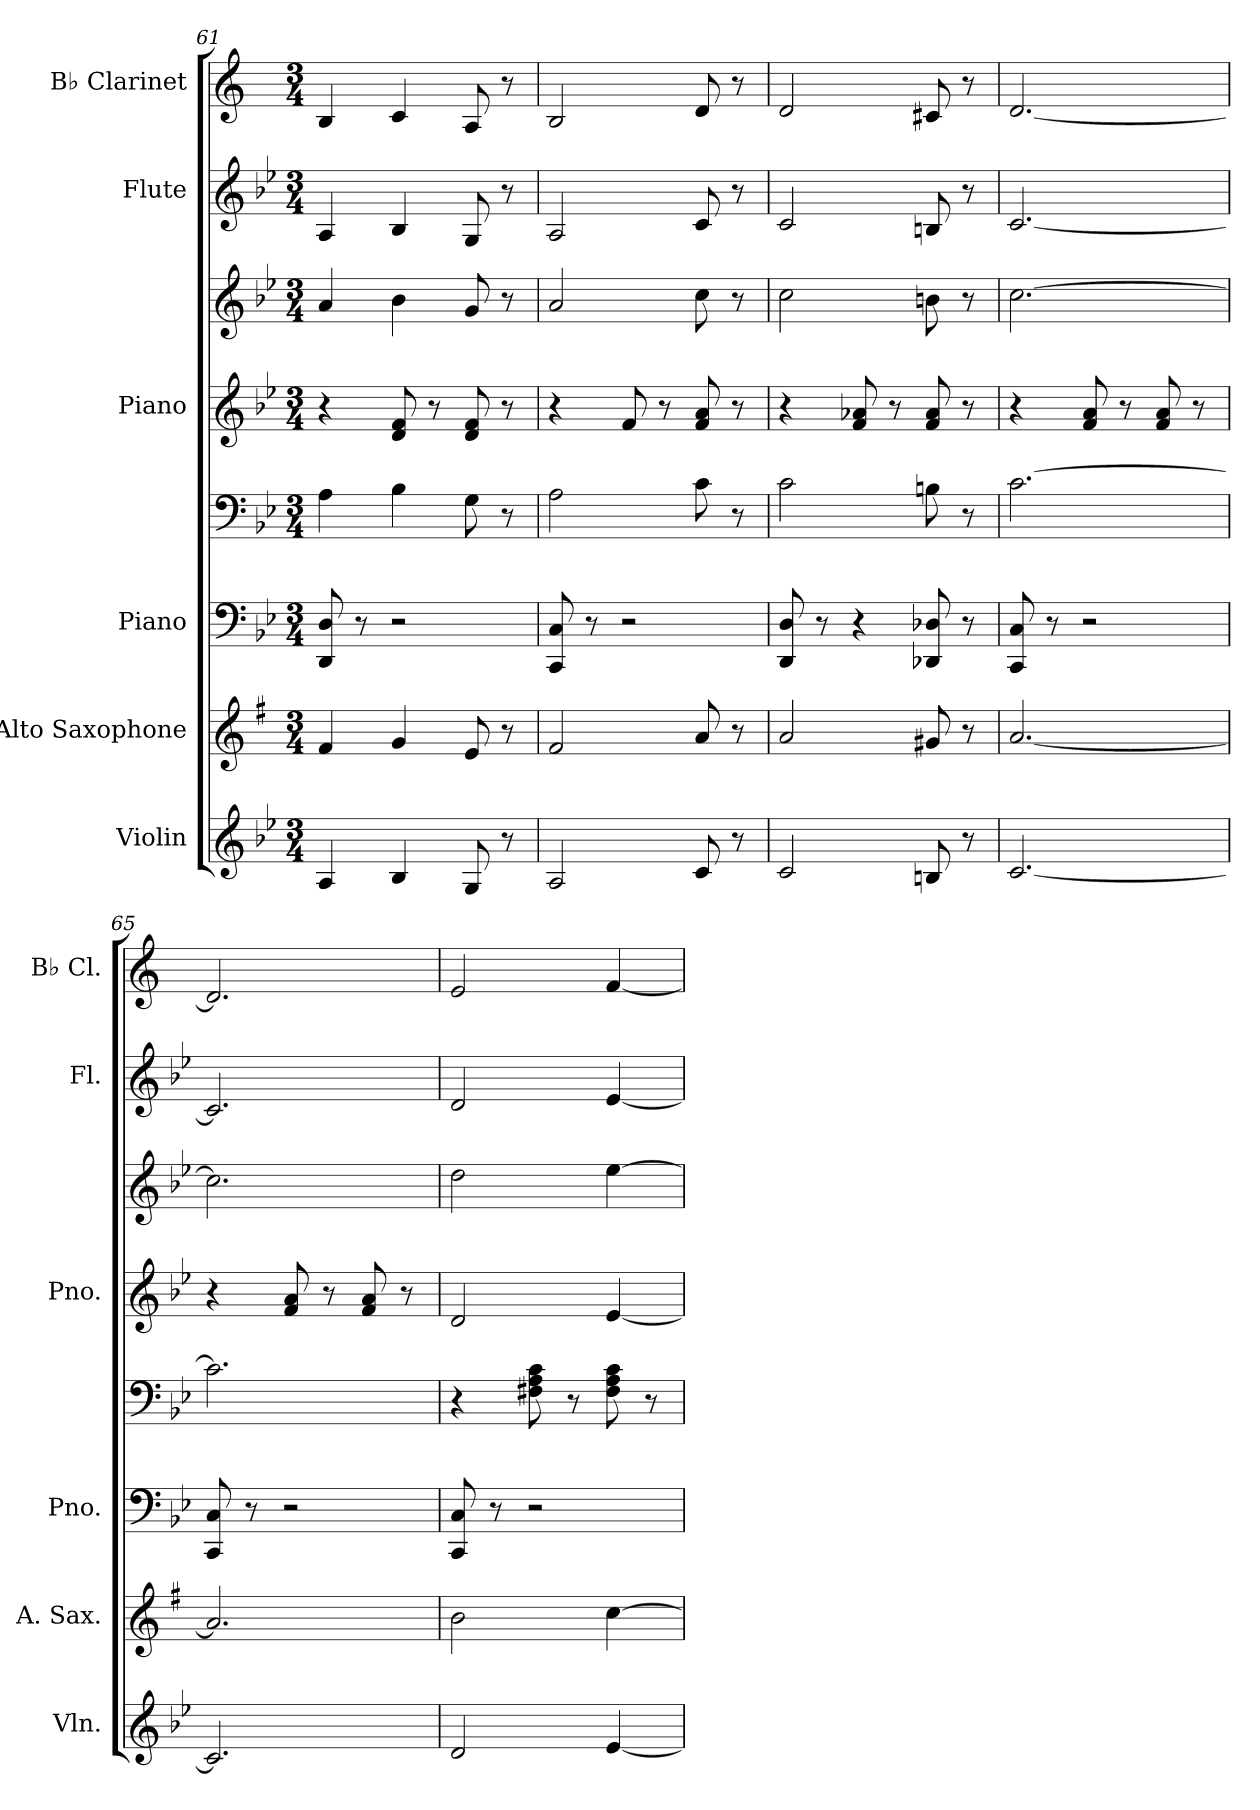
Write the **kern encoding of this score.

**kern	**kern	**kern	**kern	**kern	**kern	**kern	**kern
*part6	*part5	*part4	*part4	*part3	*part3	*part2	*part1
*staff8	*staff7	*staff6	*staff5	*staff4	*staff3	*staff2	*staff1
*I"Violin	*I"Alto Saxophone	*I"Piano	*	*I"Piano	*	*I"Flute	*I"B♭ Clarinet
*I'Vln.	*I'A. Sax.	*I'Pno.	*	*I'Pno.	*	*I'Fl.	*I'B♭ Cl.
*clefG2	*clefG2	*clefF4	*clefF4	*clefG2	*clefG2	*clefG2	*clefG2
*	*ITrd5c9	*	*	*	*	*	*ITrd1c2
*k[b-e-]	*k[b-e-]	*k[b-e-]	*k[b-e-]	*k[b-e-]	*k[b-e-]	*k[b-e-]	*k[b-e-]
*M3/4	*M3/4	*M3/4	*M3/4	*M3/4	*M3/4	*M3/4	*M3/4
=61	=61	=61	=61	=61	=61	=61	=61
4A/	4A/	8DD/ 8D/	4A\	4r	4a/	4A/	4A/
.	.	8r	.	.	.	.	.
4B-/	4B-/	2r	4B-\	8d/ 8f/	4b-\	4B-/	4B-/
.	.	.	.	8r	.	.	.
8G/	8G/	.	8G\	8d/ 8f/	8g/	8G/	8G/
8r	8r	.	8r	8r	8r	8r	8r
=62	=62	=62	=62	=62	=62	=62	=62
2A/	2A/	8CC/ 8C/	2A\	4r	2a/	2A/	2A/
.	.	8r	.	.	.	.	.
.	.	2r	.	8f/	.	.	.
.	.	.	.	8r	.	.	.
8c/	8c/	.	8c\	8f/ 8a/	8cc\	8c/	8c/
8r	8r	.	8r	8r	8r	8r	8r
=63	=63	=63	=63	=63	=63	=63	=63
2c/	2c/	8DD/ 8D/	2c\	4r	2cc\	2c/	2c/
.	.	8r	.	.	.	.	.
.	.	4r	.	8f/ 8a-X/	.	.	.
.	.	.	.	8r	.	.	.
8Bn/	8Bn/	8DD-X/ 8D-X/	8Bn\	8f/ 8a-/	8bn\	8Bn/	8Bn/
8r	8r	8r	8r	8r	8r	8r	8r
=64	=64	=64	=64	=64	=64	=64	=64
[2.c/	[2.c/	8CC/ 8C/	[2.c\	4r	[2.cc\	[2.c/	[2.c/
.	.	8r	.	.	.	.	.
.	.	2r	.	8f/ 8a/	.	.	.
.	.	.	.	8r	.	.	.
.	.	.	.	8f/ 8a/	.	.	.
.	.	.	.	8r	.	.	.
=65	=65	=65	=65	=65	=65	=65	=65
2.c/]	2.c/]	8CC/ 8C/	2.c\]	4r	2.cc\]	2.c/]	2.c/]
.	.	8r	.	.	.	.	.
.	.	2r	.	8f/ 8a/	.	.	.
.	.	.	.	8r	.	.	.
.	.	.	.	8f/ 8a/	.	.	.
.	.	.	.	8r	.	.	.
=66	=66	=66	=66	=66	=66	=66	=66
2d/	2d\	8CC/ 8C/	4r	2d/	2dd\	2d/	2d/
.	.	8r	.	.	.	.	.
.	.	2r	8F#X\ 8A\ 8c\	.	.	.	.
.	.	.	8r	.	.	.	.
[4e-/	[4e-\	.	8F#\ 8A\ 8c\	[4e-/	[4ee-\	[4e-/	[4e-/
.	.	.	8r	.	.	.	.
=	=	=	=	=	=	=	=
*-	*-	*-	*-	*-	*-	*-	*-
